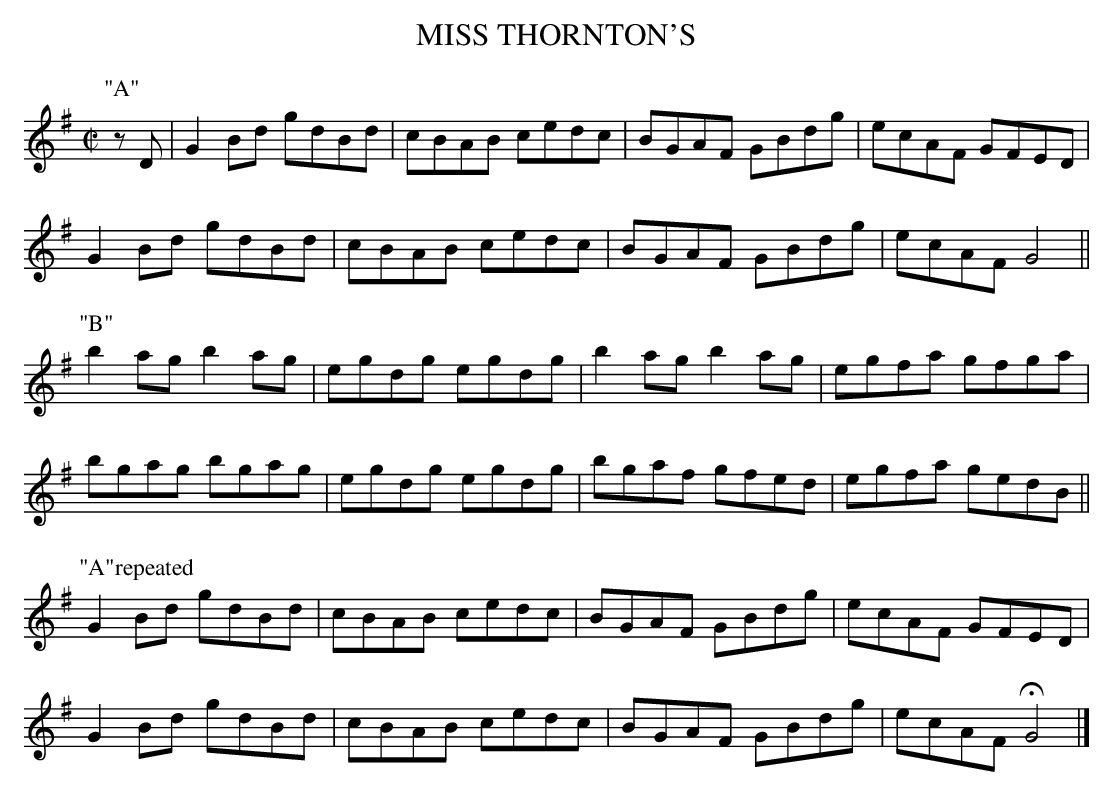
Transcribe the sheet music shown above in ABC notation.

X:1
T:MISS THORNTON'S
M:C|
L:1/8
K:G
P:"A"
zD|G2Bd gdBd|cBAB cedc|BGAF GBdg|ecAF GFED|
G2Bd gdBd|cBAB cedc|BGAF GBdg|ecAF G4||
P:"B"
b2ag b2ag|egdg egdg|b2ag b2ag|egfa gfga|
bgag bgag|egdg egdg|bgaf gfed|egfa gedB||
P:"A"repeated
G2Bd gdBd|cBAB cedc|BGAF GBdg|ecAF GFED|
G2Bd gdBd|cBAB cedc|BGAF GBdg|ecAF HG4|]
